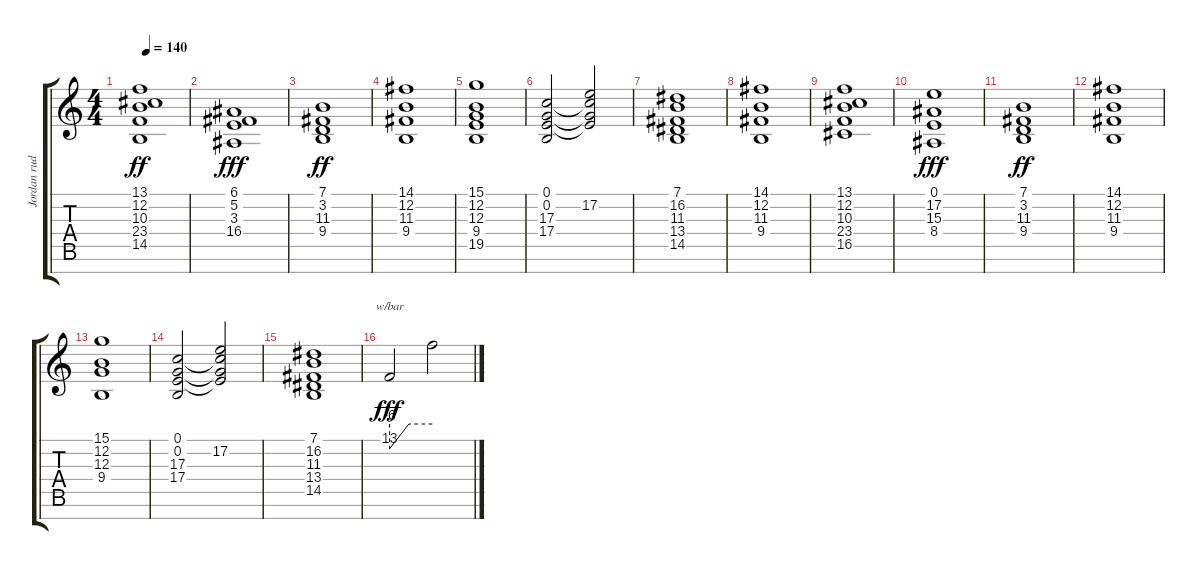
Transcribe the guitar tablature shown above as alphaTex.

\track ("Jordan rudess" "Jordan rud") {instrument stringensemble1}
\staff {score tabs}
\tuning (E4 B3 G3 D3 A2 E2 B1) {hide}
\ts (4 4)
\tempo 140
\clef g2
\ks c
(13.1 12.2 10.3 23.4 14.5).1{dy ff} |
(6.1 5.2 3.3 16.4).1{dy fff} |
(7.1 3.2 11.3 9.4).1{dy ff} |
(14.1 12.2 11.3 9.4).1{volume 9 instrument stringensemble1} |
(15.1 12.2 12.3 9.4 19.5).1 |
(0.1 0.2 17.3 17.4).2 (0.1{t} 17.2 17.3{t} 17.4{t}).2 |
(7.1 16.2 11.3 13.4 14.5).1 |
(14.1 12.2 11.3 9.4).1{volume 9 instrument stringensemble1} |
(13.1 12.2 10.3 23.4 16.5).1 |
(0.1 17.2 15.3 8.4).1{dy fff} |
(7.1 3.2 11.3 9.4).1{dy ff} |
(14.1 12.2 11.3 9.4).1{volume 9 instrument stringensemble1} |
(15.1 12.2 12.3 9.4).1 |
(0.1 0.2 17.3 17.4).2 (0.1{t} 17.2 17.3{t} 17.4{t}).2 |
(7.1 16.2 11.3 13.4 14.5).1 |
13.1.2{tbe (custom default 0 -24 27 0 30 0 60 0) dy fff volume 12 instrument lead1square} 13.1{ss t}.2
